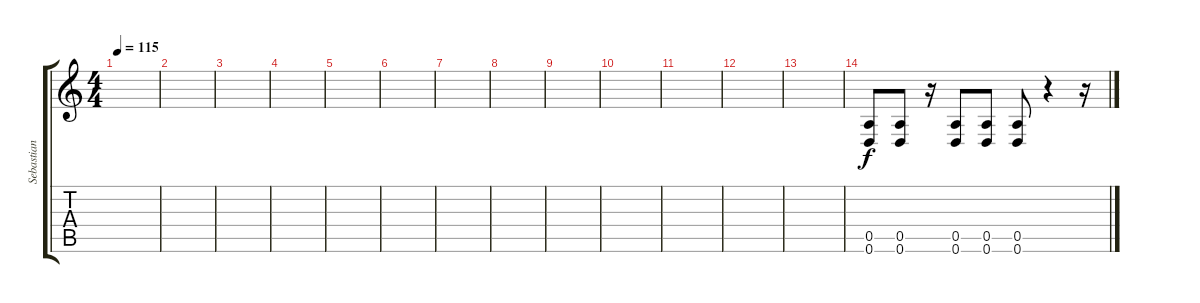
\track ("Sebastian Marino" "Sebastian ") {instrument distortionguitar}
\staff {score tabs}
\tuning (E4 B3 G3 D3 A2 D2) {hide}
\ts (4 4)
\tempo 115
\clef g2
\ks c
|
|
|
|
|
|
|
|
|
|
|
|
|
(0.5 0.6).8 (0.5 0.6).8 r.16 (0.5 0.6).8 (0.5 0.6).8 (0.5 0.6).8 r.4 r.16
